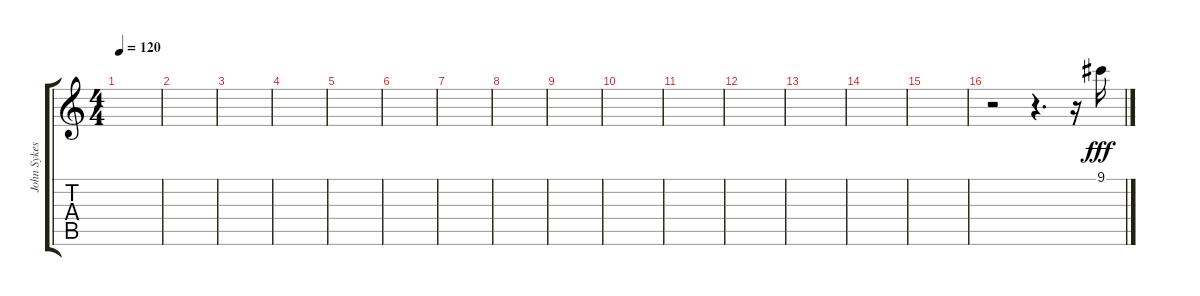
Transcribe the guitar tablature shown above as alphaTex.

\track ("John Sykes" "John Sykes") {instrument overdrivenguitar}
\staff {score tabs}
\tuning (E4 B3 G3 D3 A2 E2) {hide}
\ts (4 4)
\tempo 120
\clef g2
\ks c
|
|
|
|
|
|
|
|
|
|
|
|
|
|
|
r.2 r.4{d} r.16 9.1.16{dy fff}
